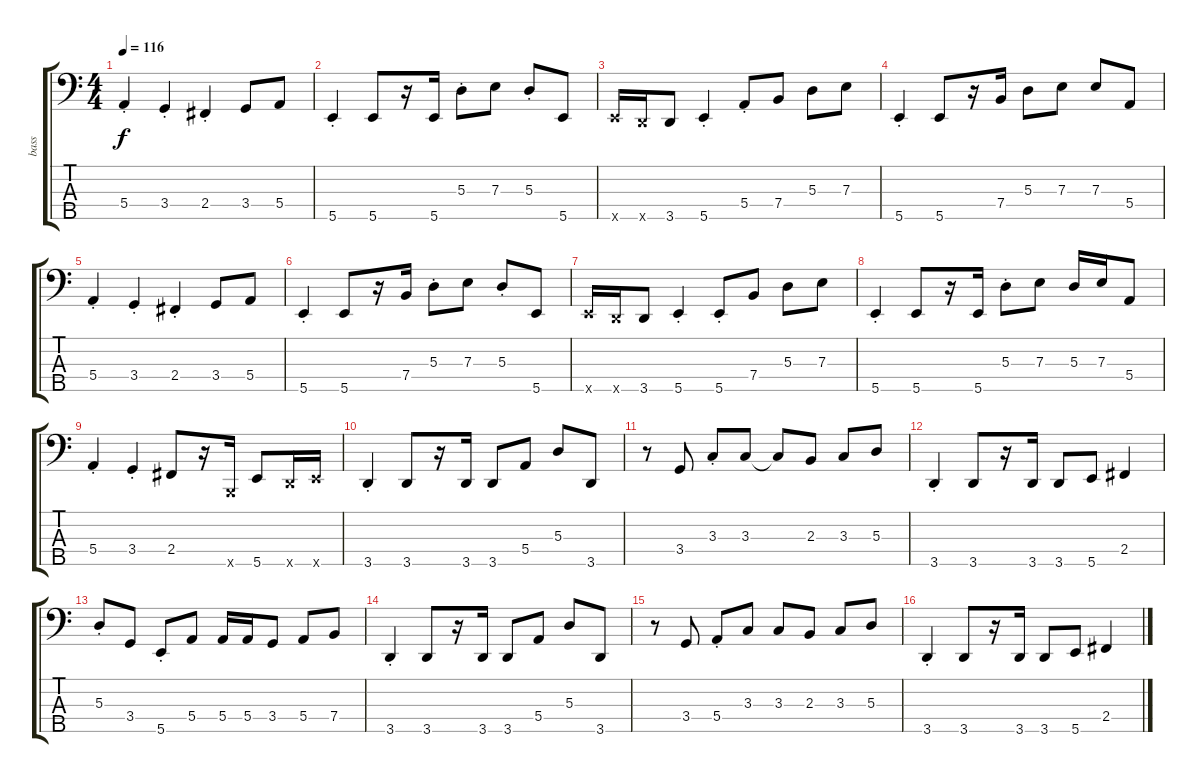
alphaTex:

\track ("bass" "bass") {instrument electricbassfinger}
\staff {score tabs}
\tuning (G2 D2 A1 E1 B0) {hide}
\ts (4 4)
\tempo 116
\clef f4
\ks c
5.4{st}.4{dy f} 3.4{st}.4 2.4{st}.4 3.4.8 5.4.8 |
5.5{st}.4 5.5.8 r.16 5.5.16 5.3{st}.8 7.3.8 5.3{st}.8 5.5.8 |
5.5{x}.16 3.5{x}.16 3.5.8 5.5{st}.4 5.4{st}.8 7.4.8 5.3.8 7.3.8 |
5.5{st}.4 5.5.8 r.16 7.4.16 5.3.8 7.3.8 7.3.8 5.4.8 |
5.4{st}.4 3.4{st}.4 2.4{st}.4 3.4.8 5.4.8 |
5.5{st}.4 5.5.8 r.16 7.4.16 5.3{st}.8 7.3.8 5.3{st}.8 5.5.8 |
5.5{x}.16 3.5{x}.16 3.5.8 5.5{st}.4 5.5{st}.8 7.4.8 5.3.8 7.3.8 |
5.5{st}.4 5.5.8 r.16 5.5.16 5.3{st}.8 7.3.8 5.3.16 7.3.16 5.4.8 |
5.4{st}.4 3.4{st}.4 2.4.8 r.16 0.5{x}.16 5.5.8 3.5{x}.16 5.5{x}.16 |
3.5{st}.4 3.5.8 r.16 3.5.16 3.5.8 5.4.8 5.3.8 3.5.8 |
r.8 3.4.8 3.3{st}.8 3.3.8 3.3{t}.8 2.3.8 3.3.8 5.3.8 |
3.5{st}.4 3.5.8 r.16 3.5.16 3.5.8 5.5.8 2.4.4 |
5.3{st}.8 3.4.8 5.5{st}.8 5.4.8 5.4.16 5.4.16 3.4.8 5.4.8 7.4.8 |
3.5{st}.4 3.5.8 r.16 3.5.16 3.5.8 5.4.8 5.3.8 3.5.8 |
r.8 3.4.8 5.4{st}.8 3.3.8 3.3.8 2.3.8 3.3.8 5.3.8 |
3.5{st}.4 3.5.8 r.16 3.5.16 3.5.8 5.5.8 2.4.4
